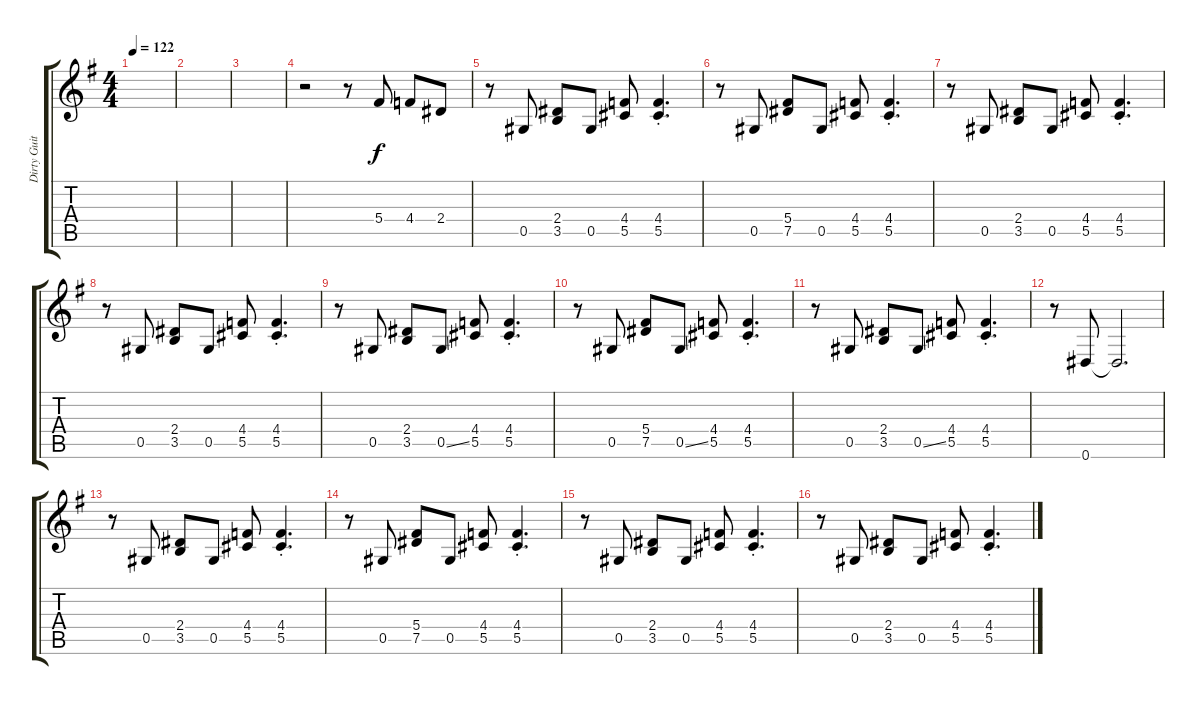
\track ("Dirty Guitar" "Dirty Guit") {instrument overdrivenguitar}
\staff {score tabs}
\tuning (Eb4 Bb3 Gb3 Db3 Ab2 Eb2) {hide}
\ts (4 4)
\tempo 122
\clef g2
\ks g
|
|
|
r.2 r.8 5.4.8 4.4.8 2.4.8 |
r.8 0.5.8 (2.4 3.5).8 0.5.8 (4.4 5.5).8 (4.4{st} 5.5{st}).4{d} |
r.8 0.5.8 (5.4 7.5).8 0.5.8 (4.4 5.5).8 (4.4{st} 5.5{st}).4{d} |
r.8 0.5.8 (2.4 3.5).8 0.5.8 (4.4 5.5).8 (4.4{st} 5.5{st}).4{d} |
r.8 0.5.8 (2.4 3.5).8 0.5.8 (4.4 5.5).8 (4.4{st} 5.5{st}).4{d} |
r.8 0.5.8 (2.4 3.5).8 0.5{ss}.8 (4.4 5.5).8 (4.4{st} 5.5{st}).4{d} |
r.8 0.5.8 (5.4 7.5).8 0.5{ss}.8 (4.4 5.5).8 (4.4{st} 5.5{st}).4{d} |
r.8 0.5.8 (2.4 3.5).8 0.5{ss}.8 (4.4 5.5).8 (4.4{st} 5.5{st}).4{d} |
r.8 0.6.8 0.6{t}.2{d} |
r.8 0.5.8 (2.4 3.5).8 0.5.8 (4.4 5.5).8 (4.4{st} 5.5{st}).4{d} |
r.8 0.5.8 (5.4 7.5).8 0.5.8 (4.4 5.5).8 (4.4{st} 5.5{st}).4{d} |
r.8 0.5.8 (2.4 3.5).8 0.5.8 (4.4 5.5).8 (4.4{st} 5.5{st}).4{d} |
r.8 0.5.8 (2.4 3.5).8 0.5.8 (4.4 5.5).8 (4.4{st} 5.5{st}).4{d}
